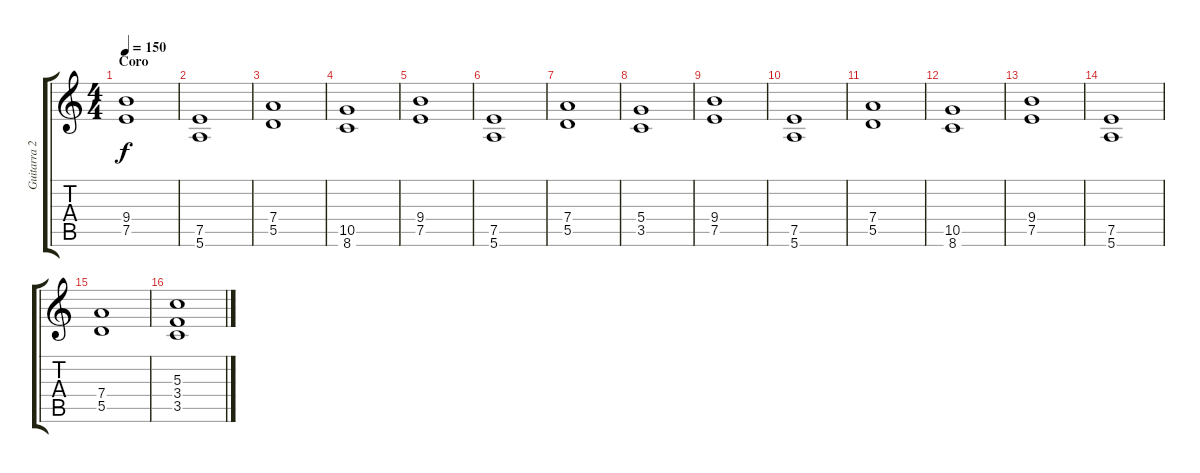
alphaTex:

\track ("Guitarra 2" "Guitarra 2") {instrument distortionguitar}
\staff {score tabs}
\tuning (E4 B3 G3 D3 A2 E2) {hide}
\ts (4 4)
\section ("" "Coro")
\tempo 150
\clef g2
\ks c
(9.4 7.5).1{dy f} |
(7.5 5.6).1 |
(7.4 5.5).1 |
(10.5 8.6).1 |
(9.4 7.5).1 |
(7.5 5.6).1 |
(7.4 5.5).1 |
(5.4 3.5).1 |
(9.4 7.5).1 |
(7.5 5.6).1 |
(7.4 5.5).1 |
(10.5 8.6).1 |
(9.4 7.5).1 |
(7.5 5.6).1 |
(7.4 5.5).1 |
(5.3 3.4 3.5).1
